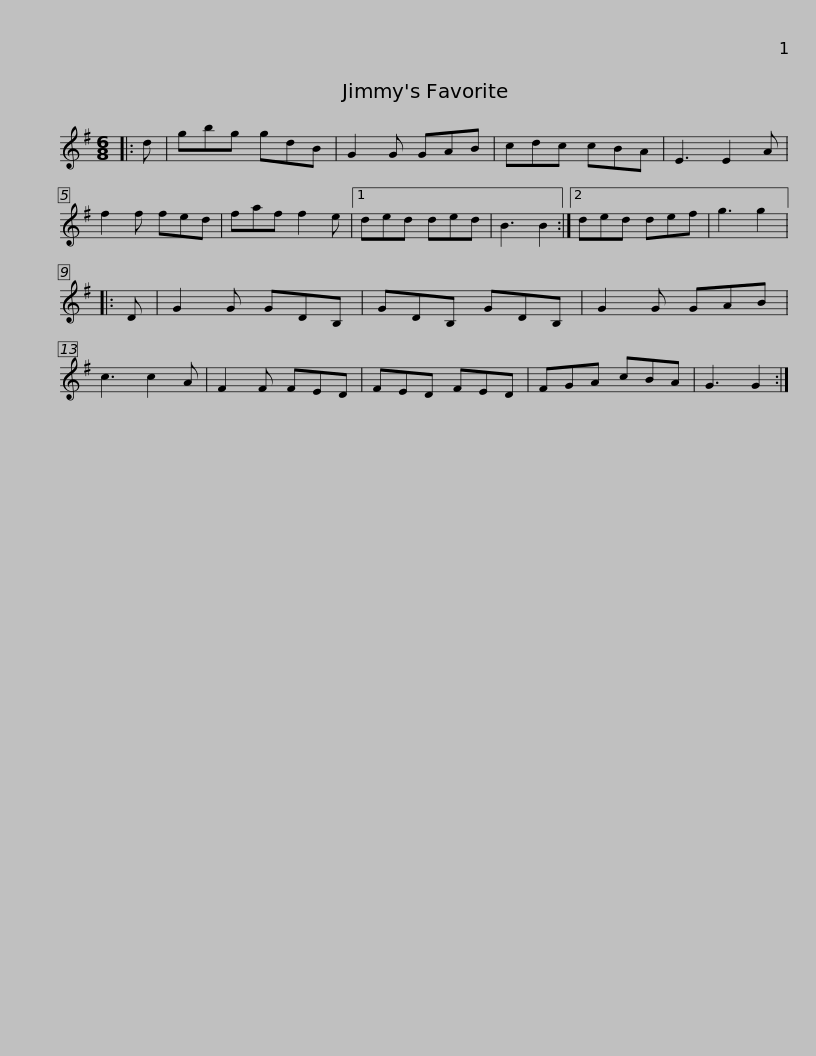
X:1
L:1/8
M:6/8
I:linebreak $
K:G
V:1 treble
V:1
|: d | gbg gdB | G2 G GAB | cdc cBA | E3 E2 A | %5
 f2 f fed | faf f2 e |1 ded ded | B3 B2 :|2$ ded def | %10
 g3 g2 |: D | G2 G GDB, | GDB, GDB, | G2 G GAB | %15
 c3 c2 A | F2 F FED | FED FED |$ FGA cBA | G3 G2 :| %20
